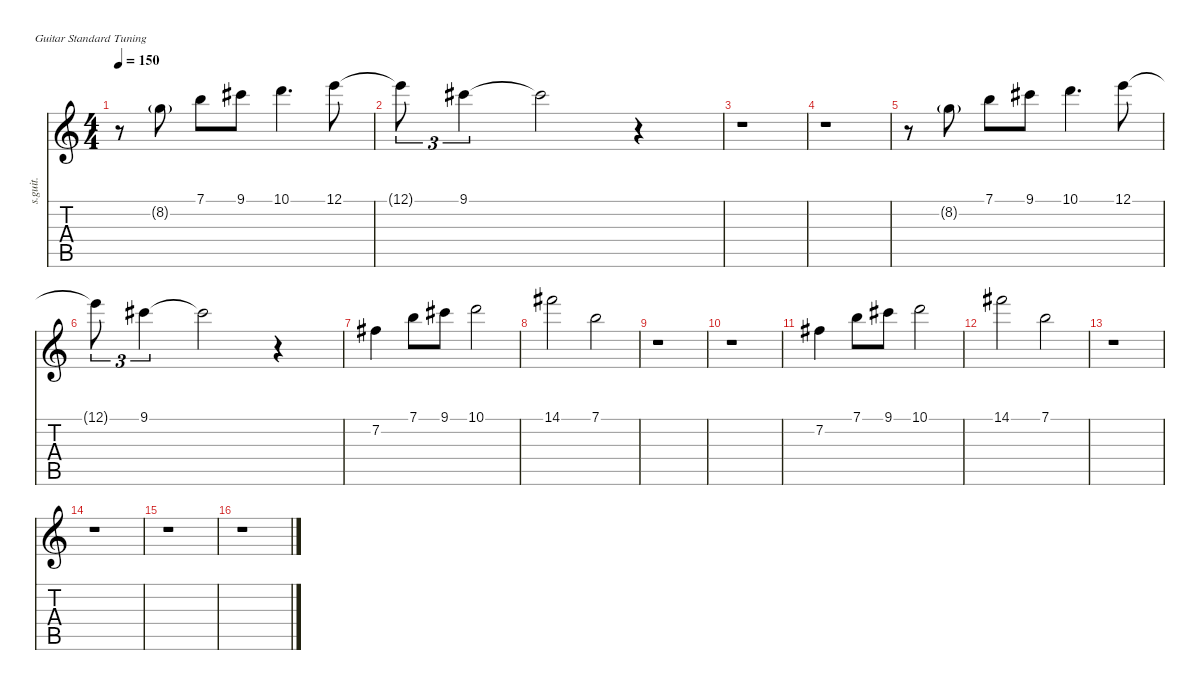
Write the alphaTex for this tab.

\defaultSystemsLayout 4
\hideDynamics
\bracketExtendMode nobrackets
\track ("Synth Voice" "s.guit.") {instrument synthvoice}
\staff {score tabs}
\tuning (E4 B3 G3 D3 A2 E2)
\displaytranspose 12
\ts (4 4)
\tempo 150
\clef g2
\ks c
r.8{dy f} 8.2{g}.8{lyrics (0 "") lyrics (1 "") lyrics (2 "") lyrics (3 "") lyrics (4 "") dy ff} 7.1.8{lyrics (0 "") lyrics (1 "") lyrics (2 "") lyrics (3 "") lyrics (4 "") dy f} 9.1{acc #}.8{lyrics (0 "") lyrics (1 "") lyrics (2 "") lyrics (3 "") lyrics (4 "")} 10.1.4{d lyrics (0 "") lyrics (1 "") lyrics (2 "") lyrics (3 "") lyrics (4 "")} 12.1.8{lyrics (0 "") lyrics (1 "") lyrics (2 "") lyrics (3 "") lyrics (4 "")} |
12.1{t}.8{tu (3 2) lyrics (0 "") lyrics (1 "") lyrics (2 "") lyrics (3 "") lyrics (4 "")} 9.1{acc #}.4{tu (3 2) lyrics (0 "") lyrics (1 "") lyrics (2 "") lyrics (3 "") lyrics (4 "")} 9.1{t acc #}.2{lyrics (0 "") lyrics (1 "") lyrics (2 "") lyrics (3 "") lyrics (4 "")} r.4 |
r.1 |
r.1 |
r.8 8.2{g}.8{lyrics (0 "") lyrics (1 "") lyrics (2 "") lyrics (3 "") lyrics (4 "") dy ff} 7.1.8{lyrics (0 "") lyrics (1 "") lyrics (2 "") lyrics (3 "") lyrics (4 "") dy f} 9.1{acc #}.8{lyrics (0 "") lyrics (1 "") lyrics (2 "") lyrics (3 "") lyrics (4 "")} 10.1.4{d lyrics (0 "") lyrics (1 "") lyrics (2 "") lyrics (3 "") lyrics (4 "")} 12.1.8{lyrics (0 "") lyrics (1 "") lyrics (2 "") lyrics (3 "") lyrics (4 "")} |
12.1{t}.8{tu (3 2) lyrics (0 "") lyrics (1 "") lyrics (2 "") lyrics (3 "") lyrics (4 "")} 9.1{acc #}.4{tu (3 2) lyrics (0 "") lyrics (1 "") lyrics (2 "") lyrics (3 "") lyrics (4 "")} 9.1{t acc #}.2{lyrics (0 "") lyrics (1 "") lyrics (2 "") lyrics (3 "") lyrics (4 "")} r.4 |
7.2{acc #}.4{lyrics (0 "") lyrics (1 "") lyrics (2 "") lyrics (3 "") lyrics (4 "")} 7.1.8{lyrics (0 "") lyrics (1 "") lyrics (2 "") lyrics (3 "") lyrics (4 "")} 9.1{acc #}.8{lyrics (0 "") lyrics (1 "") lyrics (2 "") lyrics (3 "") lyrics (4 "")} 10.1.2{lyrics (0 "") lyrics (1 "") lyrics (2 "") lyrics (3 "") lyrics (4 "")} |
14.1{acc #}.2{lyrics (0 "") lyrics (1 "") lyrics (2 "") lyrics (3 "") lyrics (4 "")} 7.1.2{lyrics (0 "") lyrics (1 "") lyrics (2 "") lyrics (3 "") lyrics (4 "")} |
r.1 |
r.1 |
7.2{acc #}.4{lyrics (0 "") lyrics (1 "") lyrics (2 "") lyrics (3 "") lyrics (4 "")} 7.1.8{lyrics (0 "") lyrics (1 "") lyrics (2 "") lyrics (3 "") lyrics (4 "")} 9.1{acc #}.8{lyrics (0 "") lyrics (1 "") lyrics (2 "") lyrics (3 "") lyrics (4 "")} 10.1.2{lyrics (0 "") lyrics (1 "") lyrics (2 "") lyrics (3 "") lyrics (4 "")} |
14.1{acc #}.2{lyrics (0 "") lyrics (1 "") lyrics (2 "") lyrics (3 "") lyrics (4 "")} 7.1.2{lyrics (0 "") lyrics (1 "") lyrics (2 "") lyrics (3 "") lyrics (4 "")} |
r.1 |
r.1 |
r.1 |
r.1
